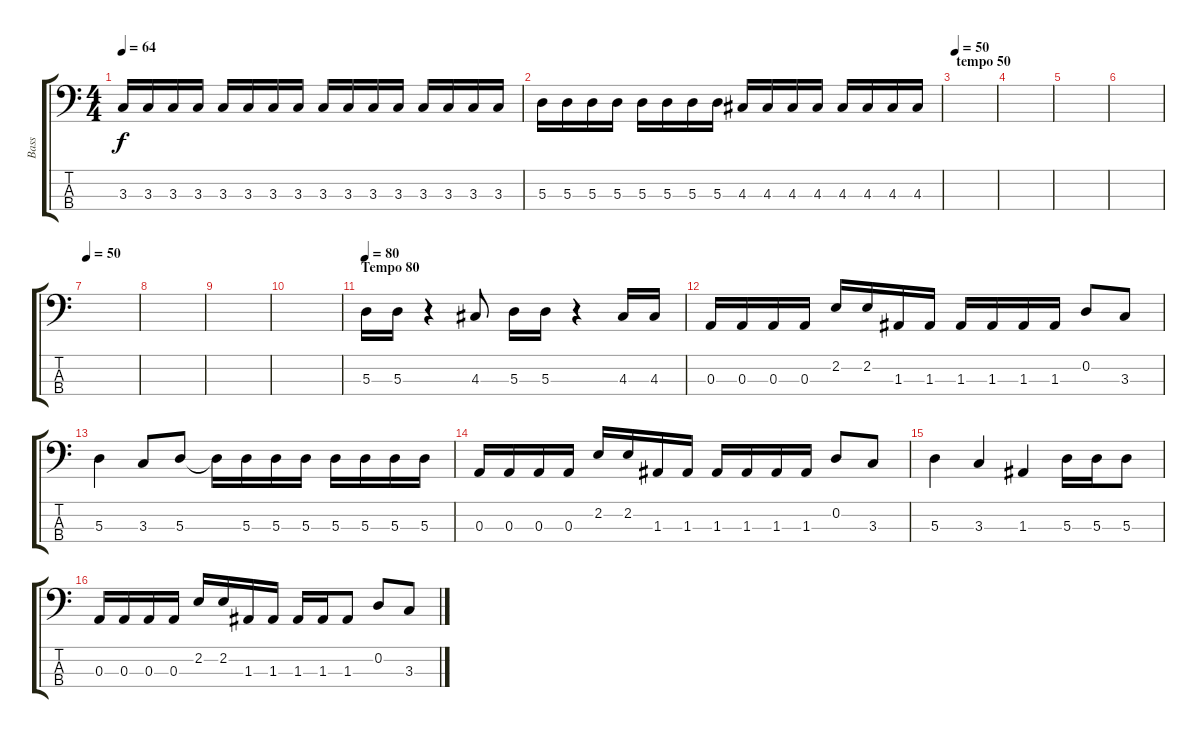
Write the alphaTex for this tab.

\track ("Bass" "Bass") {instrument electricbasspick}
\staff {score tabs}
\tuning (G2 D2 A1 E1) {hide}
\ts (4 4)
\tempo 64
\clef f4
\ks c
3.3.16{dy f} 3.3.16 3.3.16 3.3.16 3.3.16 3.3.16 3.3.16 3.3.16 3.3.16 3.3.16 3.3.16 3.3.16 3.3.16 3.3.16 3.3.16 3.3.16 |
5.3.16 5.3.16 5.3.16 5.3.16 5.3.16 5.3.16 5.3.16 5.3.16 4.3.16 4.3.16 4.3.16 4.3.16 4.3.16 4.3.16 4.3.16 4.3.16 |
\section ("" "tempo 50")
\tempo 50
|
|
|
|
\tempo 50
|
|
|
|
\section ("" "Tempo 80")
\tempo 80
5.3.16 5.3.16 r.4 4.3.8 5.3.16 5.3.16 r.4 4.3.16 4.3.16 |
0.3.16 0.3.16 0.3.16 0.3.16 2.2.16 2.2.16 1.3.16 1.3.16 1.3.16 1.3.16 1.3.16 1.3.16 0.2.8 3.3.8 |
5.3.4 3.3.8 5.3.8 5.3{t}.16 5.3.16 5.3.16 5.3.16 5.3.16 5.3.16 5.3.16 5.3.16 |
0.3.16 0.3.16 0.3.16 0.3.16 2.2.16 2.2.16 1.3.16 1.3.16 1.3.16 1.3.16 1.3.16 1.3.16 0.2.8 3.3.8 |
5.3.4 3.3.4 1.3.4 5.3.16 5.3.16 5.3.8 |
0.3.16 0.3.16 0.3.16 0.3.16 2.2.16 2.2.16 1.3.16 1.3.16 1.3.16 1.3.16 1.3.8 0.2.8 3.3.8
